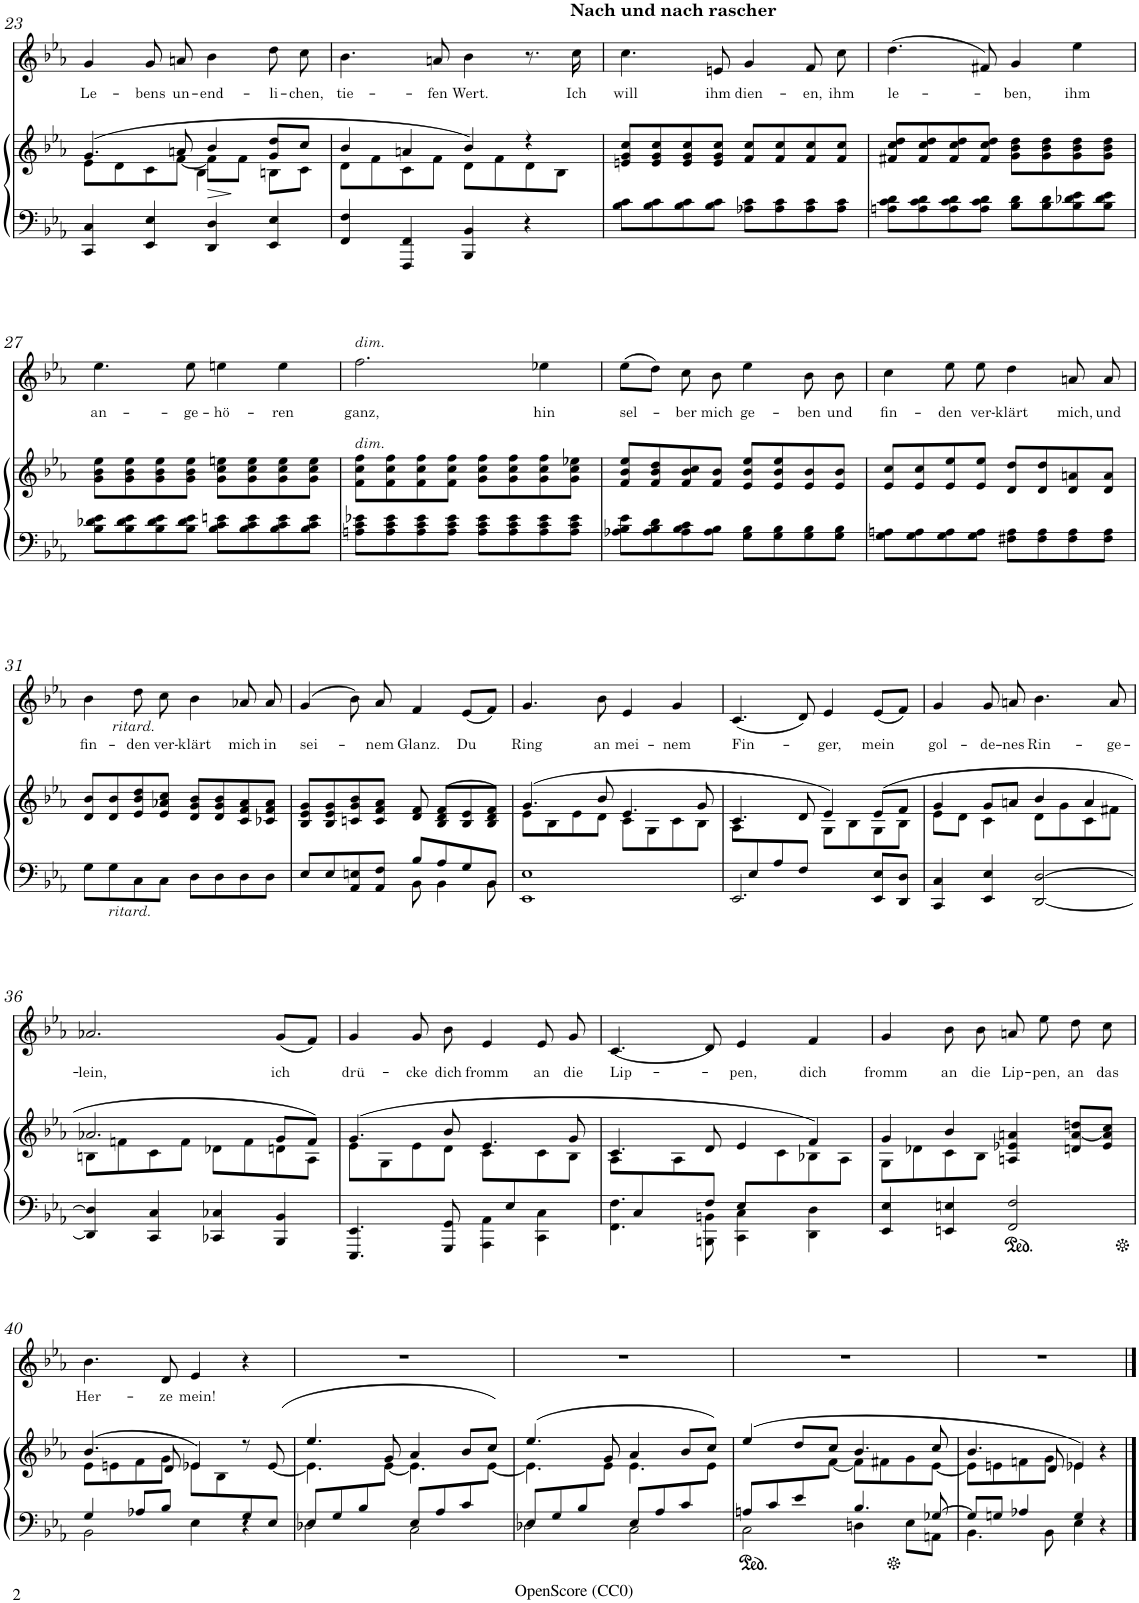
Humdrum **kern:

**kern	**kern	**dynam	**kern	**text
*part2	*part2	*part2	*part1	*part1
*staff3	*staff2	*staff2/3	*staff1	*staff1
*I"Piano	*	*	*I"Voice	*
*I'Pno	*	*	*	*
!!LO:PB:g=z
*clefF4	*clefG2	*	*clefG2	*
*k[b-e-a-]	*k[b-e-a-]	*	*k[b-e-a-]	*
*M4/4	*M4/4	*	*M4/4	*
*met(c)	*met(c)	*	*met(c)	*
=23	=23	=23	=23	=23
*	*^	*	*	*
*	*	*^	*	*	*
!	!	!	!	!	!	!LO:LY:b
4CC/ 4C/	(4.g/	8e-\L	2ryy	.	4g/	Le-
.	.	8d\	.	.	.	.
!	!	!	!	!	!	!LO:LY:b
4EE-/ 4E-/	.	8c\	.	.	8g/	-bens
!	!	!	!	!	!	!LO:LY:b
.	8an/	[8f\J	.	.	8an/	un-
!	!	!	!	!LO:HP:b	!	!LO:LY:b
4DD/ 4D/	4b-/	8f\L]	4B-\	>	4b-\	-end-
.	.	8f\J	.	]	.	.
!	!	!	!	!	!	!LO:LY:b
4EE-/ 4E-/	8g/ 8dd/L	8Bn\L	4ryy	.	8dd\	-li-
!	!	!	!	!	!	!LO:LY:b
.	8cc/J	8c\J	.	.	8cc\	-chen,
*	*	*v	*v	*	*	*
=24	=24	=24	=24	=24	=24
!	!	!	!	!	!LO:LY:b
4FF/ 4F/	4b-/	8d\L	.	4.b-\	tie-
.	.	8f\	.	.	.
4FFF/ 4FF/	4an/	8c\	.	.	.
!	!	!	!	!	!LO:LY:b
.	.	8f\J	.	8an/	-fen
!	!	!	!	!	!LO:LY:b
4BBB-/ 4BB-/	4b-/)	8d\L	.	4b-\	Wert.
.	.	8f\	.	.	.
4r	4r	8d\	.	8.r	.
.	.	8B-\J	.	.	.
!	!	!	!	!LO:TX:a:B:t=Nach und nach rascher	!
!	!	!	!	!	!LO:LY:b
.	.	.	.	16cc\	Ich
*	*v	*v	*	*	*
=25	=25	=25	=25	=25
!	!	!	!	!LO:LY:b
8B-\ 8c\L	8en/ 8g/ 8cc/L	.	4.cc\	will
8B-\ 8c\	8e/ 8g/ 8cc/	.	.	.
8B-\ 8c\	8e/ 8g/ 8cc/	.	.	.
!	!	!	!	!LO:LY:b
8B-\ 8c\J	8e/ 8g/ 8cc/J	.	8en/	ihm
!	!	!	!	!LO:LY:b
8A-X\ 8c\L	8f/ 8cc/L	.	4g/	dien-
8A-\ 8c\	8f/ 8cc/	.	.	.
!	!	!	!	!LO:LY:b
8A-\ 8c\	8f/ 8cc/	.	8f/	-en,
!	!	!	!	!LO:LY:b
8A-\ 8c\J	8f/ 8cc/J	.	8cc\	ihm
=26	=26	=26	=26	=26
!	!	!	!	!LO:LY:b
8An\ 8c\ 8d\L	8f#X/ 8cc/ 8dd/L	.	(4.dd\	le-
8A\ 8c\ 8d\	8f#/ 8cc/ 8dd/	.	.	.
8A\ 8c\ 8d\	8f#/ 8cc/ 8dd/	.	.	.
8A\ 8c\ 8d\J	8f#/ 8cc/ 8dd/J	.	8f#X/)	.
!	!	!	!	!LO:LY:b
8B-\ 8d\L	8g\ 8b-\ 8dd\L	.	4g/	-ben,
8B-\ 8d\	8g\ 8b-\ 8dd\	.	.	.
!	!	!	!	!LO:LY:b
8B-\ 8d-X\ 8e-\	8g\ 8b-\ 8dd\	.	4ee-\	ihm
8B-\ 8d-\ 8e-\J	8g\ 8b-\ 8dd\J	.	.	.
!!LO:LB:g=z
=27	=27	=27	=27	=27
!	!	!	!	!LO:LY:b
8B-\ 8d-X\ 8e-\L	8g\ 8b-\ 8ee-\L	.	4.ee-\	an-
8B-\ 8d-\ 8e-\	8g\ 8b-\ 8ee-\	.	.	.
8B-\ 8d-\ 8e-\	8g\ 8b-\ 8ee-\	.	.	.
!	!	!	!	!LO:LY:b
8B-\ 8d-\ 8e-\J	8g\ 8b-\ 8ee-\J	.	8ee-\	-ge-
!	!	!	!	!LO:LY:b
8B-\ 8c\ 8en\L	8g\ 8cc\ 8een\L	.	4een\	-hö-
8B-\ 8c\ 8e\	8g\ 8cc\ 8ee\	.	.	.
!	!	!	!	!LO:LY:b
8B-\ 8c\ 8e\	8g\ 8cc\ 8ee\	.	4ee\	-ren
8B-\ 8c\ 8e\J	8g\ 8cc\ 8ee\J	.	.	.
=28	=28	=28	=28	=28
!	!	!	!LO:TX:a:i:t=dim.	!
!	!LO:TX:a:i:t=dim.	!	!	!
!	!	!	!	!LO:LY:b
8An\ 8c\ 8e-X\L	8f\ 8cc\ 8ff\L	.	2.ff\	ganz,
8A\ 8c\ 8e-\	8f\ 8cc\ 8ff\	.	.	.
8A\ 8c\ 8e-\	8f\ 8cc\ 8ff\	.	.	.
8A\ 8c\ 8e-\J	8f\ 8cc\ 8ff\J	.	.	.
8A\ 8c\ 8e-\L	8g\ 8cc\ 8ff\L	.	.	.
8A\ 8c\ 8e-\	8g\ 8cc\ 8ff\	.	.	.
!	!	!	!	!LO:LY:b
8A\ 8c\ 8e-\	8g\ 8cc\ 8ff\	.	4ee-X\	hin
8A\ 8c\ 8e-\J	8g\ 8cc\ 8ee-X\J	.	.	.
=29	=29	=29	=29	=29
!	!	!	!	!LO:LY:b
8A-X\ 8B-\ 8e-\L	8f/ 8b-/ 8ee-/L	.	(8ee-\L	sel-
8A-\ 8B-\ 8d\	8f/ 8b-/ 8dd/	.	8dd\J)	.
!	!	!	!	!LO:LY:b
8A-\ 8B-\ 8c\	8f/ 8b-/ 8cc/	.	8cc\	-ber
!	!	!	!	!LO:LY:b
8A-\ 8B-\J	8f/ 8b-/J	.	8b-\	mich
!	!	!	!	!LO:LY:b
8G\ 8B-\L	8e-/ 8b-/ 8ee-/L	.	4ee-\	ge-
8G\ 8B-\	8e-/ 8b-/ 8ee-/	.	.	.
!	!	!	!	!LO:LY:b
8G\ 8B-\	8e-/ 8b-/	.	8b-\	-ben
!	!	!	!	!LO:LY:b
8G\ 8B-\J	8e-/ 8b-/J	.	8b-\	und
=30	=30	=30	=30	=30
!	!	!	!	!LO:LY:b
8G\ 8An\L	8e-/ 8cc/L	.	4cc\	fin-
8G\ 8A\	8e-/ 8cc/	.	.	.
!	!	!	!	!LO:LY:b
8G\ 8A\	8e-/ 8ee-/	.	8ee-\	-den
!	!	!	!	!LO:LY:b
8G\ 8A\J	8e-/ 8ee-/J	.	8ee-\	ver-
!	!	!	!	!LO:LY:b
8F#X\ 8A\L	8d/ 8dd/L	.	4dd\	-klärt
8F#\ 8A\	8d/ 8dd/	.	.	.
!	!	!	!	!LO:LY:b
8F#\ 8A\	8d/ 8an/	.	8an/	mich,
!	!	!	!	!LO:LY:b
8F#\ 8A\J	8d/ 8a/J	.	8a/	und
!!LO:LB:g=z
=31	=31	=31	=31	=31
!	!	!	!	!LO:LY:b
8G\L	8d/ 8b-/L	.	4b-\	fin-
!LO:TX:b:i:t=ritard.	!	!	!	!
8G\	8d/ 8b-/	.	.	.
!	!	!	!LO:TX:b:i:t=ritard.	!
!	!	!	!	!LO:LY:b
8C\	8e-/ 8b-/ 8dd/	.	8dd\	-den
!	!	!	!	!LO:LY:b
8C\J	8e-/ 8a-X/ 8cc/J	.	8cc\	ver-
!	!	!	!	!LO:LY:b
8D\L	8d/ 8g/ 8b-/L	.	4b-\	-klärt
8D\	8d/ 8g/ 8b-/	.	.	.
!	!	!	!	!LO:LY:b
8D\	8c/ 8f/ 8a-/	.	8a-X/	mich
!	!	!	!	!LO:LY:b
8D\J	8c-X/ 8f/ 8a-/J	.	8a-/	in
=32	=32	=32	=32	=32
*^	*	*	*	*
!	!	!	!	!	!LO:LY:b
8E-/L	2ryy	8B-/ 8e-/ 8g/L	.	(4g/	sei-
8E-/	.	8B-/ 8e-/ 8g/	.	.	.
8AA-/ 8En/	.	8cn/ 8g/ 8b-/	.	8b-\)	.
!	!	!	!	!	!LO:LY:b
8AA-/ 8F/J	.	8c/ 8f/ 8a-/J	.	8a-/	-nem
!	!	!	!	!	!LO:LY:b
8B-/L	8BB-\	8d/ 8f/	.	4f/	Glanz.
8A-/	4BB-\	(>8B-/ 8d/ 8f/L	.	.	.
!	!	!	!	!	!LO:LY:b
8G/	.	8B-/ 8e-/	.	(8e-/L	Du
8BB-/J	8BB-\	8B-/ 8d/ 8f/J)	.	8f/J)	.
=33	=33	=33	=33	=33	=33
*	*	*^	*	*	*
!	!	!	!	!	!	!LO:LY:b
*v	*v	*	*	*	*	*
1EE- 1E-	(4.g/	8e-\L	.	4.g/	Ring
.	.	8B-\	.	.	.
.	.	8e-\	.	.	.
!	!	!	!	!	!LO:LY:b
.	8b-/	8d\J	.	8b-\	an
!	!	!	!	!	!LO:LY:b
.	4.e-/	8c\L	.	4e-/	mei-
.	.	8G\	.	.	.
!	!	!	!	!	!LO:LY:b
.	.	8c\	.	4g/	-nem
.	8g/	8B-\J	.	.	.
=34	=34	=34	=34	=34	=34
*^	*	*	*	*	*
!	!	!	!	!	!	!LO:LY:b
8ryy	2.EE-/	4.c/	8A-\L	.	(4.c/	Fin-
8E-/	.	.	4.ryy	.	.	.
8A-/	.	.	.	.	.	.
8F/J	.	8d/	.	.	8d/)	.
!	!	!	!	!	!	!LO:LY:b
2ryy	.	4e-/)	8G\L	.	4e-/	-ger,
.	.	.	8B-\	.	.	.
!	!	!	!	!	!	!LO:LY:b
.	8EE-/ 8E-/L	(8e-/L	8G\	.	(8e-/L	mein
.	8DD/ 8D/J	8f/J	8B-\J	.	8f/J)	.
=35	=35	=35	=35	=35	=35	=35
!	!	!	!	!	!	!LO:LY:b
*v	*v	*	*	*	*	*
4CC/ 4C/	4g/	8e-\L	.	4g/	gol-
.	.	8d\J	.	.	.
!	!	!	!	!	!LO:LY:b
4EE-/ 4E-/	8g/L	4c\	.	8g/	-de-
!	!	!	!	!	!LO:LY:b
.	8an/J	.	.	8an/	-nes
!	!	!	!	!	!LO:LY:b
[2DD/ [2D/	4b-/	8d\L	.	4.b-\	Rin-
.	.	8g\	.	.	.
.	4a/	8c\	.	.	.
!	!	!	!	!	!LO:LY:b
.	.	8f#X\J	.	8a/	-ge-
!!LO:LB:g=z
=36	=36	=36	=36	=36	=36
!	!	!	!	!	!LO:LY:b
4DD/] 4D/]	2.a-X/	8Bn\L	.	2.a-X/	-lein,
.	.	8fn\	.	.	.
4CC/ 4C/	.	8c\	.	.	.
.	.	8f\J	.	.	.
4CC-X/ 4C-X/	.	8d-X\L	.	.	.
.	.	8f\	.	.	.
!	!	!	!	!	!LO:LY:b
4BBB-/ 4BB-/	8g/L	8dn\	.	(8g/L	ich
.	8f/J)	8A-\J	.	8f/J)	.
=37	=37	=37	=37	=37	=37
*^	*	*	*	*	*
!	!	!	!	!	!	!LO:LY:b
8ryy	4.EEE-/ 4.EE-/	(4.g/	8e-\L	.	4g/	drü-
.	.	.	8G\	.	.	.
!	!	!	!	!	!	!LO:LY:b
.	.	.	8e-\	.	8g/	-cke
!	!	!	!	!	!	!LO:LY:b
.	8GGG/ 8GG/	8b-/	8d\J	.	8b-\	dich
!	!	!	!	!	!	!LO:LY:b
.	4AAA-\ 4AA-\	4.e-/	8c\L	.	4e-/	fromm
8E-/	.	.	8ryy	.	.	.
!	!	!	!	!	!	!LO:LY:b
4ryy	4CC\ 4C\	.	8c\	.	8e-/	an
!	!	!	!	!	!	!LO:LY:b
.	.	8g/	8B-\J	.	8g/	die
=38	=38	=38	=38	=38	=38	=38
!	!	!	!	!	!	!LO:LY:b
8ryy	4.FF\ 4.F\	4.c/	8A-\L	.	(4.c/	Lip-
8C/	.	.	8ryy	.	.	.
8ryy	.	.	8A-\	.	.	.
8F/J	8BBBn\ 8BBn\	8d/	4ryy	.	8d/)	.
!	!	!	!	!	!	!LO:LY:b
8E-/L	4CC\ 4C\	4e-/	.	.	4e-/	-pen,
4.ryy	.	.	8c\	.	.	.
!	!	!	!	!	!	!LO:LY:b
.	4DD\ 4D\	4f/)	8B-X\	.	4f/	dich
.	.	.	8A-\J	.	.	.
*v	*v	*	*	*	*	*
=39	=39	=39	=39	=39	=39
!	!	!	!	!	!LO:LY:b
4EE-/ 4E-/	4g/	8G\L	.	4g/	fromm
.	.	8d-X\	.	.	.
!	!	!	!	!	!LO:LY:b
4EEn/ 4En/	4b-/	8c\	.	8b-\	an
!	!	!	!	!	!LO:LY:b
.	.	8B-\J	.	8b-\	die
!	!	!	!	!	!LO:LY:b
2FF/ 2F/	4An/ 4e-X/ 4an/	2ryy	.	8an/	Lip-
!	!	!	!	!	!LO:LY:b
.	.	.	.	8ee-\	-pen,
!	!	!	!	!	!LO:LY:b
.	8dn/ [<8a/ 8ddn/L	.	.	8dd\	an
!	!	!	!	!	!LO:LY:b
.	8e-/ 8a/] 8cc/J	.	.	8cc\	das
!!LO:LB:g=z
=40	=40	=40	=40	=40	=40
*^	*	*	*	*	*
*	*^	*	*	*	*	*
!	!	!	!	!	!	!	!LO:LY:b
2.ryy	4G/	2BB-\	(4.b-/	8e-\L	.	4.b-\	Her-
.	.	.	.	8en\	.	.	.
.	8A-X/L	.	.	8f\	.	.	.
!	!	!	!	!	!	!	!LO:LY:b
.	8B-/J	.	8d/	8g\J	.	8d/	-ze
!	!	!	!	!	!	!	!LO:LY:b
.	4E-\	2ryy	4e-X/)	8e-\L	.	4e-/	mein!
.	.	.	.	8B-\	.	.	.
8G/	4r	.	8r	4ryy	.	4r	.
8E-/J	.	.	([<8e-/	.	.	.	.
*	*v	*v	*	*	*	*	*
=41	=41	=41	=41	=41	=41	=41
*	*	*	*^	*	*	*
8E-/L	2D-X\	4.ee-/	4.e-\]	4.ryy	.	1r	.
8G/	.	.	.	.	.	.	.
8B-/	.	.	.	.	.	.	.
8ryy	.	8g/	8ryy	[8e-\J	.	.	.
8E-/L	2C\	4a-/	4.e-\]	4.ryy	.	.	.
8A-/	.	.	.	.	.	.	.
8c/	.	8b-/L	.	.	.	.	.
8ryy	.	8cc/J)	8ryy	[8e-\J	.	.	.
=42	=42	=42	=42	=42	=42	=42	=42
8E-/L	2D-X\	(4.ee-/	4.e-\]	4.ryy	.	1r	.
8G/	.	.	.	.	.	.	.
8B-/	.	.	.	.	.	.	.
8ryy	.	8g/	8ryy	8e-\J	.	.	.
8E-/L	2C\	4a-/	4.e-\	4.ryy	.	.	.
8A-/	.	.	.	.	.	.	.
8c/	.	8b-/L	.	.	.	.	.
8ryy	.	8cc/J)	8ryy	8e-\J	.	.	.
*	*	*	*v	*v	*	*	*
=43	=43	=43	=43	=43	=43	=43
*	*^	*	*	*	*	*
8An/L	2C\	2ryy	(4ee-/	4.ryy	.	1r	.
8c/	.	.	.	.	.	.	.
8e-/	.	.	8dd/L	.	.	.	.
2ryy	.	.	8cc/J	[8f\J	.	.	.
.	4Dn\	4.B-/	4.b-/	8f\L]	.	.	.
.	.	.	.	8f#X\	.	.	.
.	8E-\L	.	.	8g\	.	.	.
8ryy	8AAn\J	[8G-X/	8cc/	[8e-\J	.	.	.
*	*v	*v	*	*	*	*	*
=44	=44	=44	=44	=44	=44	=44
8G-/L]	4.BB-\	4.b-/	8e-\L]	.	1r	.
8Gn/J	.	.	8en\	.	.	.
4A-X/	.	.	8fn\	.	.	.
.	8BB-\	8d/	8g\J	.	.	.
4G/	4E-\	4e-X/)	4e-\	.	.	.
4r	4ryy	4r	4ryy	.	.	.
*v	*v	*	*	*	*	*
*	*v	*v	*	*	*
==	==	==	==	==
*-	*-	*-	*-	*-
